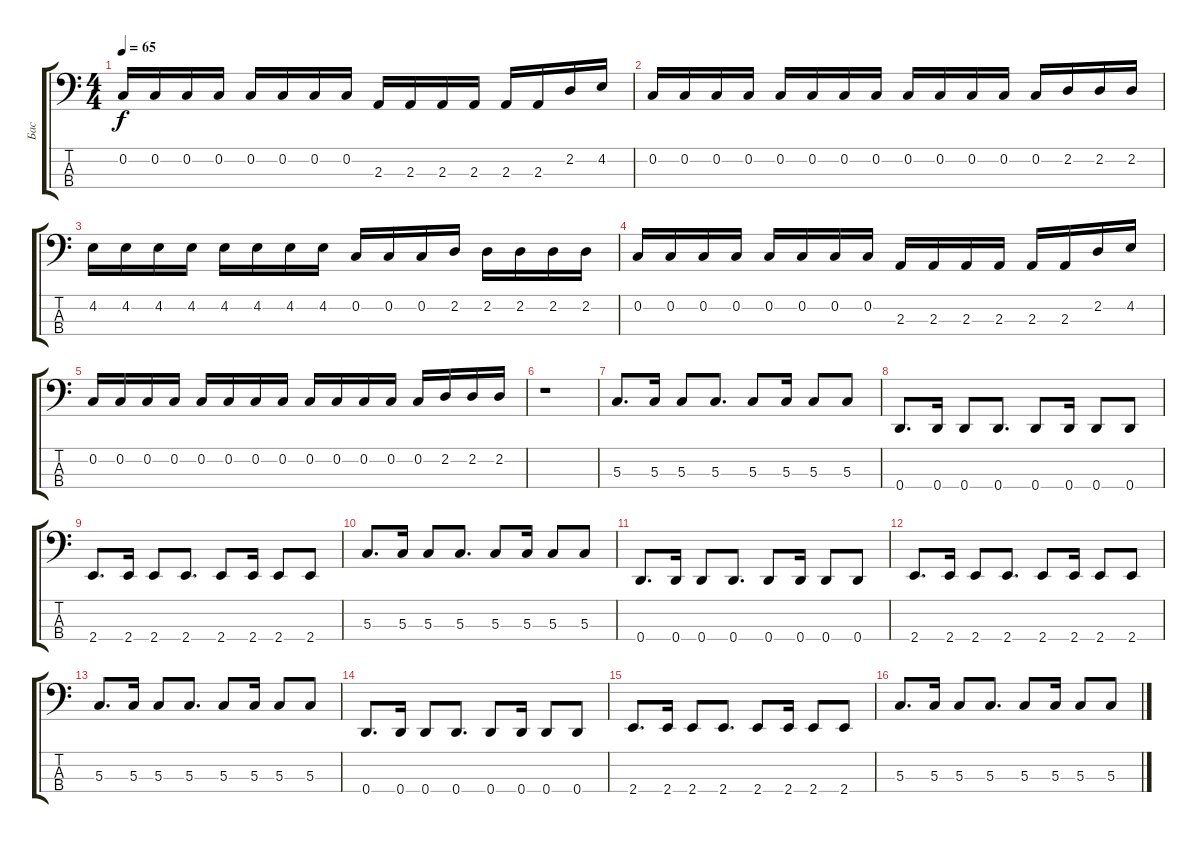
\track ("Бас" "Бас") {instrument electricbassfinger}
\staff {score tabs}
\tuning (F2 C2 G1 D1) {hide}
\ts (4 4)
\tempo 65
\clef f4
\ks c
0.2.16{dy f} 0.2.16 0.2.16 0.2.16 0.2.16 0.2.16 0.2.16 0.2.16 2.3.16 2.3.16 2.3.16 2.3.16 2.3.16 2.3.16 2.2.16 4.2.16 |
0.2.16 0.2.16 0.2.16 0.2.16 0.2.16 0.2.16 0.2.16 0.2.16 0.2.16 0.2.16 0.2.16 0.2.16 0.2.16 2.2.16 2.2.16 2.2.16 |
4.2.16 4.2.16 4.2.16 4.2.16 4.2.16 4.2.16 4.2.16 4.2.16 0.2.16 0.2.16 0.2.16 2.2.16 2.2.16 2.2.16 2.2.16 2.2.16 |
0.2.16 0.2.16 0.2.16 0.2.16 0.2.16 0.2.16 0.2.16 0.2.16 2.3.16 2.3.16 2.3.16 2.3.16 2.3.16 2.3.16 2.2.16 4.2.16 |
0.2.16 0.2.16 0.2.16 0.2.16 0.2.16 0.2.16 0.2.16 0.2.16 0.2.16 0.2.16 0.2.16 0.2.16 0.2.16 2.2.16 2.2.16 2.2.16 |
r.1 |
5.3.8{d} 5.3.16 5.3.8 5.3.8{d} 5.3.8 5.3.16 5.3.8 5.3.8 |
0.4.8{d} 0.4.16 0.4.8 0.4.8{d} 0.4.8 0.4.16 0.4.8 0.4.8 |
2.4.8{d} 2.4.16 2.4.8 2.4.8{d} 2.4.8 2.4.16 2.4.8 2.4.8 |
5.3.8{d} 5.3.16 5.3.8 5.3.8{d} 5.3.8 5.3.16 5.3.8 5.3.8 |
0.4.8{d} 0.4.16 0.4.8 0.4.8{d} 0.4.8 0.4.16 0.4.8 0.4.8 |
2.4.8{d} 2.4.16 2.4.8 2.4.8{d} 2.4.8 2.4.16 2.4.8 2.4.8 |
5.3.8{d} 5.3.16 5.3.8 5.3.8{d} 5.3.8 5.3.16 5.3.8 5.3.8 |
0.4.8{d} 0.4.16 0.4.8 0.4.8{d} 0.4.8 0.4.16 0.4.8 0.4.8 |
2.4.8{d} 2.4.16 2.4.8 2.4.8{d} 2.4.8 2.4.16 2.4.8 2.4.8 |
5.3.8{d} 5.3.16 5.3.8 5.3.8{d} 5.3.8 5.3.16 5.3.8 5.3.8
